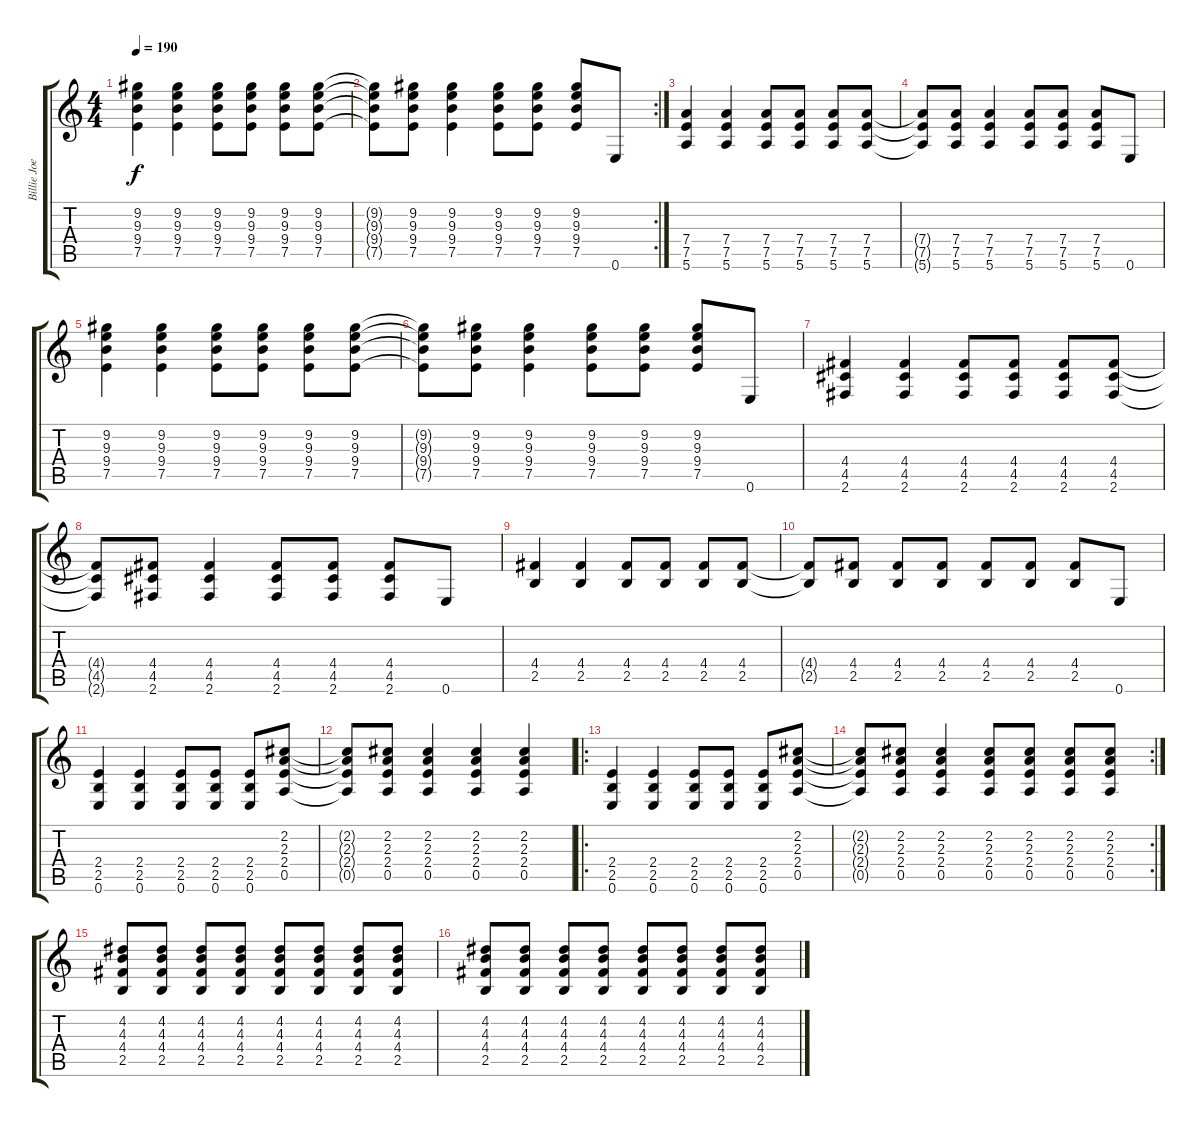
\track ("Billie Joe" "Billie Joe") {instrument overdrivenguitar}
\staff {score tabs}
\tuning (E4 B3 G3 D3 A2 E2) {hide}
\ts (4 4)
\tempo 190
\clef g2
\ks c
(9.2 9.3 9.4 7.5).4{dy f} (9.2 9.3 9.4 7.5).4 (9.2 9.3 9.4 7.5).8 (9.2 9.3 9.4 7.5).8 (9.2 9.3 9.4 7.5).8 (9.2 9.3 9.4 7.5).8 |
\rc 2
(9.2{t} 9.3{t} 9.4{t} 7.5{t}).8 (9.2 9.3 9.4 7.5).8 (9.2 9.3 9.4 7.5).4 (9.2 9.3 9.4 7.5).8 (9.2 9.3 9.4 7.5).8 (9.2 9.3 9.4 7.5).8 0.6.8 |
(7.4 7.5 5.6).4 (7.4 7.5 5.6).4 (7.4 7.5 5.6).8 (7.4 7.5 5.6).8 (7.4 7.5 5.6).8 (7.4 7.5 5.6).8 |
(7.4{t} 7.5{t} 5.6{t}).8 (7.4 7.5 5.6).8 (7.4 7.5 5.6).4 (7.4 7.5 5.6).8 (7.4 7.5 5.6).8 (7.4 7.5 5.6).8 0.6.8 |
(9.2 9.3 9.4 7.5).4 (9.2 9.3 9.4 7.5).4 (9.2 9.3 9.4 7.5).8 (9.2 9.3 9.4 7.5).8 (9.2 9.3 9.4 7.5).8 (9.2 9.3 9.4 7.5).8 |
(9.2{t} 9.3{t} 9.4{t} 7.5{t}).8 (9.2 9.3 9.4 7.5).8 (9.2 9.3 9.4 7.5).4 (9.2 9.3 9.4 7.5).8 (9.2 9.3 9.4 7.5).8 (9.2 9.3 9.4 7.5).8 0.6.8 |
(4.4 4.5 2.6).4 (4.4 4.5 2.6).4 (4.4 4.5 2.6).8 (4.4 4.5 2.6).8 (4.4 4.5 2.6).8 (4.4 4.5 2.6).8 |
(4.4{t} 4.5{t} 2.6{t}).8 (4.4 4.5 2.6).8 (4.4 4.5 2.6).4 (4.4 4.5 2.6).8 (4.4 4.5 2.6).8 (4.4 4.5 2.6).8 0.6.8 |
(4.4 2.5).4 (4.4 2.5).4 (4.4 2.5).8 (4.4 2.5).8 (4.4 2.5).8 (4.4 2.5).8 |
(4.4{t} 2.5{t}).8 (4.4 2.5).8 (4.4 2.5).8 (4.4 2.5).8 (4.4 2.5).8 (4.4 2.5).8 (4.4 2.5).8 0.6.8 |
(2.4 2.5 0.6).4 (2.4 2.5 0.6).4 (2.4 2.5 0.6).8 (2.4 2.5 0.6).8 (2.4 2.5 0.6).8 (2.2 2.3 2.4 0.5).8 |
(2.2{t} 2.3{t} 2.4{t} 0.5{t}).8 (2.2 2.3 2.4 0.5).8 (2.2 2.3 2.4 0.5).4 (2.2 2.3 2.4 0.5).4 (2.2 2.3 2.4 0.5).4 |
\ro
(2.4 2.5 0.6).4 (2.4 2.5 0.6).4 (2.4 2.5 0.6).8 (2.4 2.5 0.6).8 (2.4 2.5 0.6).8 (2.2 2.3 2.4 0.5).8 |
\rc 2
(2.2{t} 2.3{t} 2.4{t} 0.5{t}).8 (2.2 2.3 2.4 0.5).8 (2.2 2.3 2.4 0.5).4 (2.2 2.3 2.4 0.5).8 (2.2 2.3 2.4 0.5).8 (2.2 2.3 2.4 0.5).8 (2.2 2.3 2.4 0.5).8 |
(4.2 4.3 4.4 2.5).8 (4.2 4.3 4.4 2.5).8 (4.2 4.3 4.4 2.5).8 (4.2 4.3 4.4 2.5).8 (4.2 4.3 4.4 2.5).8 (4.2 4.3 4.4 2.5).8 (4.2 4.3 4.4 2.5).8 (4.2 4.3 4.4 2.5).8 |
(4.2 4.3 4.4 2.5).8 (4.2 4.3 4.4 2.5).8 (4.2 4.3 4.4 2.5).8 (4.2 4.3 4.4 2.5).8 (4.2 4.3 4.4 2.5).8 (4.2 4.3 4.4 2.5).8 (4.2 4.3 4.4 2.5).8 (4.2 4.3 4.4 2.5).8
